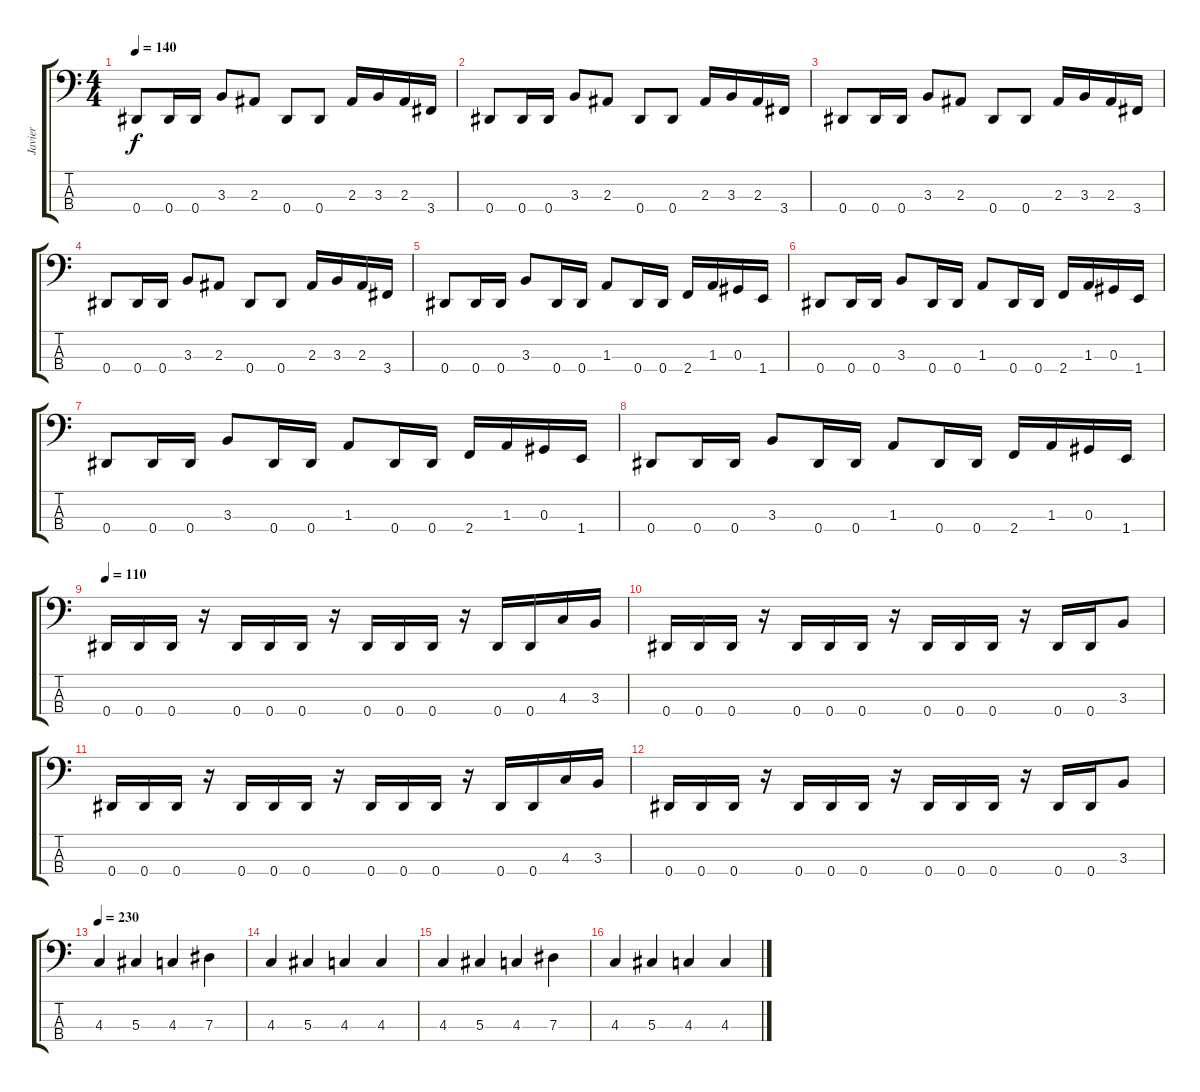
\track ("Javier" "Javier") {instrument electricbasspick}
\staff {score tabs}
\tuning (Gb2 Db2 Ab1 Eb1) {hide}
\ts (4 4)
\tempo 140
\clef f4
\ks c
0.4.8{dy f instrument electricbasspick} 0.4.16 0.4.16 3.3.8 2.3.8 0.4.8 0.4.8 2.3.16 3.3.16 2.3.16 3.4.16 |
0.4.8 0.4.16 0.4.16 3.3.8 2.3.8 0.4.8 0.4.8 2.3.16 3.3.16 2.3.16 3.4.16 |
0.4.8 0.4.16 0.4.16 3.3.8 2.3.8 0.4.8 0.4.8 2.3.16 3.3.16 2.3.16 3.4.16 |
0.4.8 0.4.16 0.4.16 3.3.8 2.3.8 0.4.8 0.4.8 2.3.16 3.3.16 2.3.16 3.4.16 |
0.4.8 0.4.16 0.4.16 3.3.8 0.4.16 0.4.16 1.3.8 0.4.16 0.4.16 2.4.16 1.3.16 0.3.16 1.4.16 |
0.4.8 0.4.16 0.4.16 3.3.8 0.4.16 0.4.16 1.3.8 0.4.16 0.4.16 2.4.16 1.3.16 0.3.16 1.4.16 |
0.4.8 0.4.16 0.4.16 3.3.8 0.4.16 0.4.16 1.3.8 0.4.16 0.4.16 2.4.16 1.3.16 0.3.16 1.4.16 |
0.4.8 0.4.16 0.4.16 3.3.8 0.4.16 0.4.16 1.3.8 0.4.16 0.4.16 2.4.16 1.3.16 0.3.16 1.4.16 |
\tempo 110
0.4.16 0.4.16 0.4.16 r.16 0.4.16 0.4.16 0.4.16 r.16 0.4.16 0.4.16 0.4.16 r.16 0.4.16 0.4.16 4.3.16 3.3.16 |
0.4.16 0.4.16 0.4.16 r.16 0.4.16 0.4.16 0.4.16 r.16 0.4.16 0.4.16 0.4.16 r.16 0.4.16 0.4.16 3.3.8 |
0.4.16 0.4.16 0.4.16 r.16 0.4.16 0.4.16 0.4.16 r.16 0.4.16 0.4.16 0.4.16 r.16 0.4.16 0.4.16 4.3.16 3.3.16 |
0.4.16 0.4.16 0.4.16 r.16 0.4.16 0.4.16 0.4.16 r.16 0.4.16 0.4.16 0.4.16 r.16 0.4.16 0.4.16 3.3.8 |
\tempo 230
4.3.4 5.3.4 4.3.4 7.3.4 |
4.3.4 5.3.4 4.3.4 4.3.4 |
4.3.4 5.3.4 4.3.4 7.3.4 |
4.3.4 5.3.4 4.3.4 4.3.4
